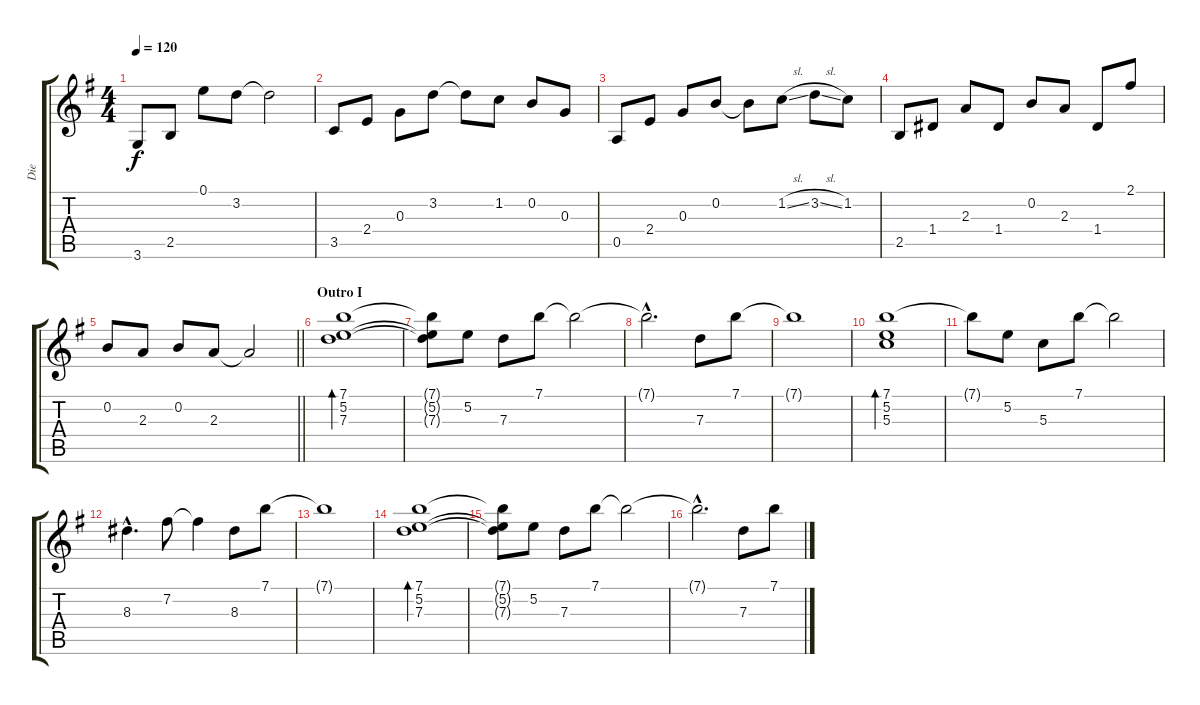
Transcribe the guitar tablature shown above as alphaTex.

\track ("Die" "Die") {instrument electricguitarclean}
\staff {score tabs}
\tuning (E4 B3 G3 D3 A2 E2) {hide}
\ts (4 4)
\tempo 120
\clef g2
\ks g
3.6.8{dy f} 2.5.8 0.1.8 3.2.8 3.2{t}.2 |
3.5.8 2.4.8 0.3.8 3.2.8 3.2{t}.8 1.2.8 0.2.8 0.3.8 |
0.5.8 2.4.8 0.3.8 0.2.8 0.2{t}.8 1.2{sl}.8 3.2{sl}.8 1.2.8 |
2.5.8 1.4.8 2.3.8 1.4.8 0.2.8 2.3.8 1.4.8 2.1.8 |
\barLineRight lightlight
0.2.8 2.3.8 0.2.8 2.3.8 2.3{t}.2 |
\section ("" "Outro I")
(7.1 5.2 7.3).1{bd 120} |
(7.1{t} 5.2{t} 7.3{t}).8 5.2.8 7.3.8 7.1.8 7.1{t}.2 |
7.1{hac t}.2{d} 7.3.8 7.1.8 |
7.1{t}.1 |
(7.1 5.2 5.3).1{bd 480} |
7.1{t}.8 5.2.8 5.3.8 7.1.8 7.1{t}.2 |
8.3{hac}.4{d} 7.2.8 7.2{t}.4 8.3.8 7.1.8 |
7.1{t}.1 |
(7.1 5.2 7.3).1{bd 120} |
(7.1{t} 5.2{t} 7.3{t}).8 5.2.8 7.3.8 7.1.8 7.1{t}.2 |
7.1{hac t}.2{d} 7.3.8 7.1.8
